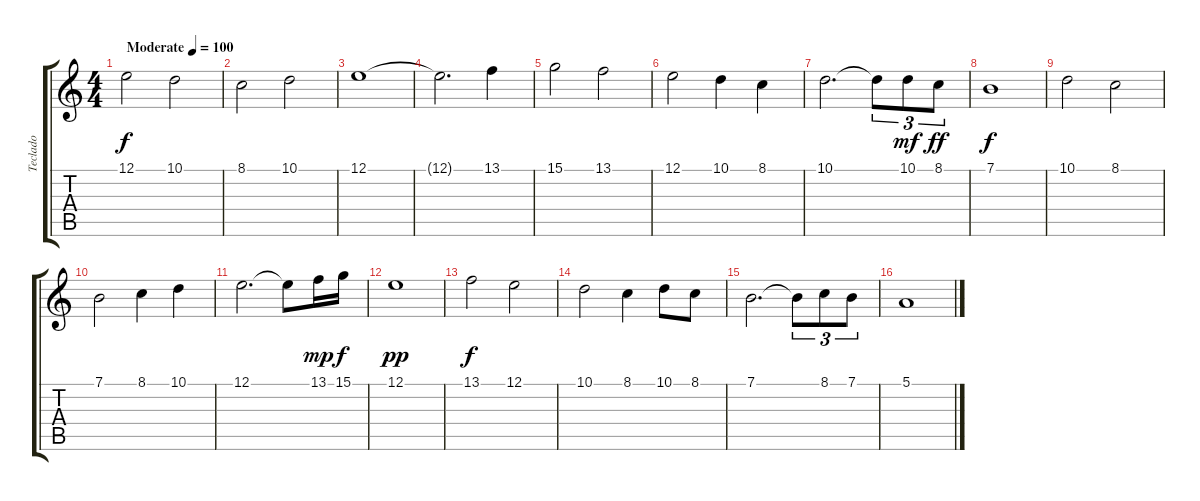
\track ("Teclado" "Teclado") {instrument acousticgrandpiano}
\staff {score tabs}
\tuning (E4 B3 G3 D3 A2 E2) {hide}
\ts (4 4)
\tempo (100 "Moderate")
\clef g2
\ks c
12.1.2{dy f instrument acousticgrandpiano} 10.1.2 |
8.1.2 10.1.2 |
12.1.1 |
12.1{t}.2{d} 13.1.4 |
15.1.2 13.1.2 |
12.1.2 10.1.4 8.1.4 |
10.1.2{d} 10.1{t}.8{tu (3 2)} 10.1.8{tu (3 2) dy mf} 8.1.8{tu (3 2) dy ff} |
7.1.1{dy f} |
10.1.2 8.1.2 |
7.1.2 8.1.4 10.1.4 |
12.1.2{d} 12.1{t}.8 13.1.16{dy mp} 15.1.16{dy f} |
12.1.1{dy pp} |
13.1.2{dy f} 12.1.2 |
10.1.2 8.1.4 10.1.8 8.1.8 |
7.1.2{d} 7.1{t}.8{tu (3 2)} 8.1.8{tu (3 2)} 7.1.8{tu (3 2)} |
5.1.1
